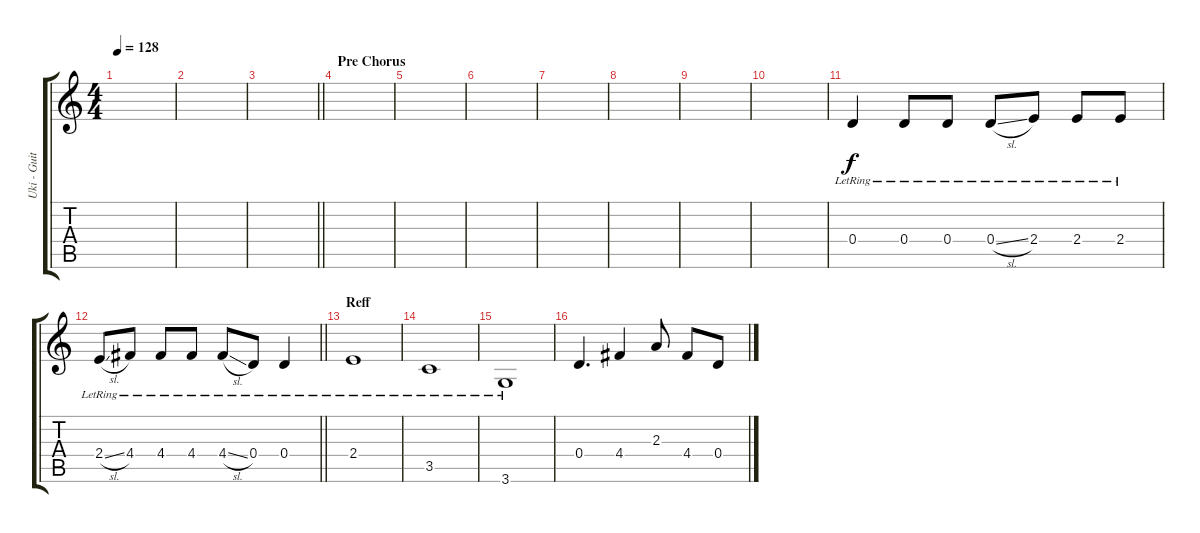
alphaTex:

\track ("Uki - Guitar 1" "Uki - Guit") {instrument overdrivenguitar}
\staff {score tabs}
\tuning (E4 B3 G3 D3 A2 E2) {hide}
\ts (4 4)
\tempo 128
\clef g2
\ks c
|
|
\barLineRight lightlight
|
\section ("" "Pre Chorus")
|
|
|
|
|
|
|
0.4{lr}.4 0.4{lr}.8 0.4{lr}.8 0.4{sl lr}.8 2.4{lr}.8 2.4{lr}.8 2.4{lr}.8 |
\barLineRight lightlight
2.4{sl lr}.8 4.4{lr}.8 4.4{lr}.8 4.4{lr}.8 4.4{sl lr}.8 0.4{lr}.8 0.4{lr}.4 |
\section ("" "Reff")
2.4{lr}.1 |
3.5{lr}.1 |
3.6{lr}.1 |
0.4.4{d} 4.4.4 2.3.8 4.4.8 0.4.8
